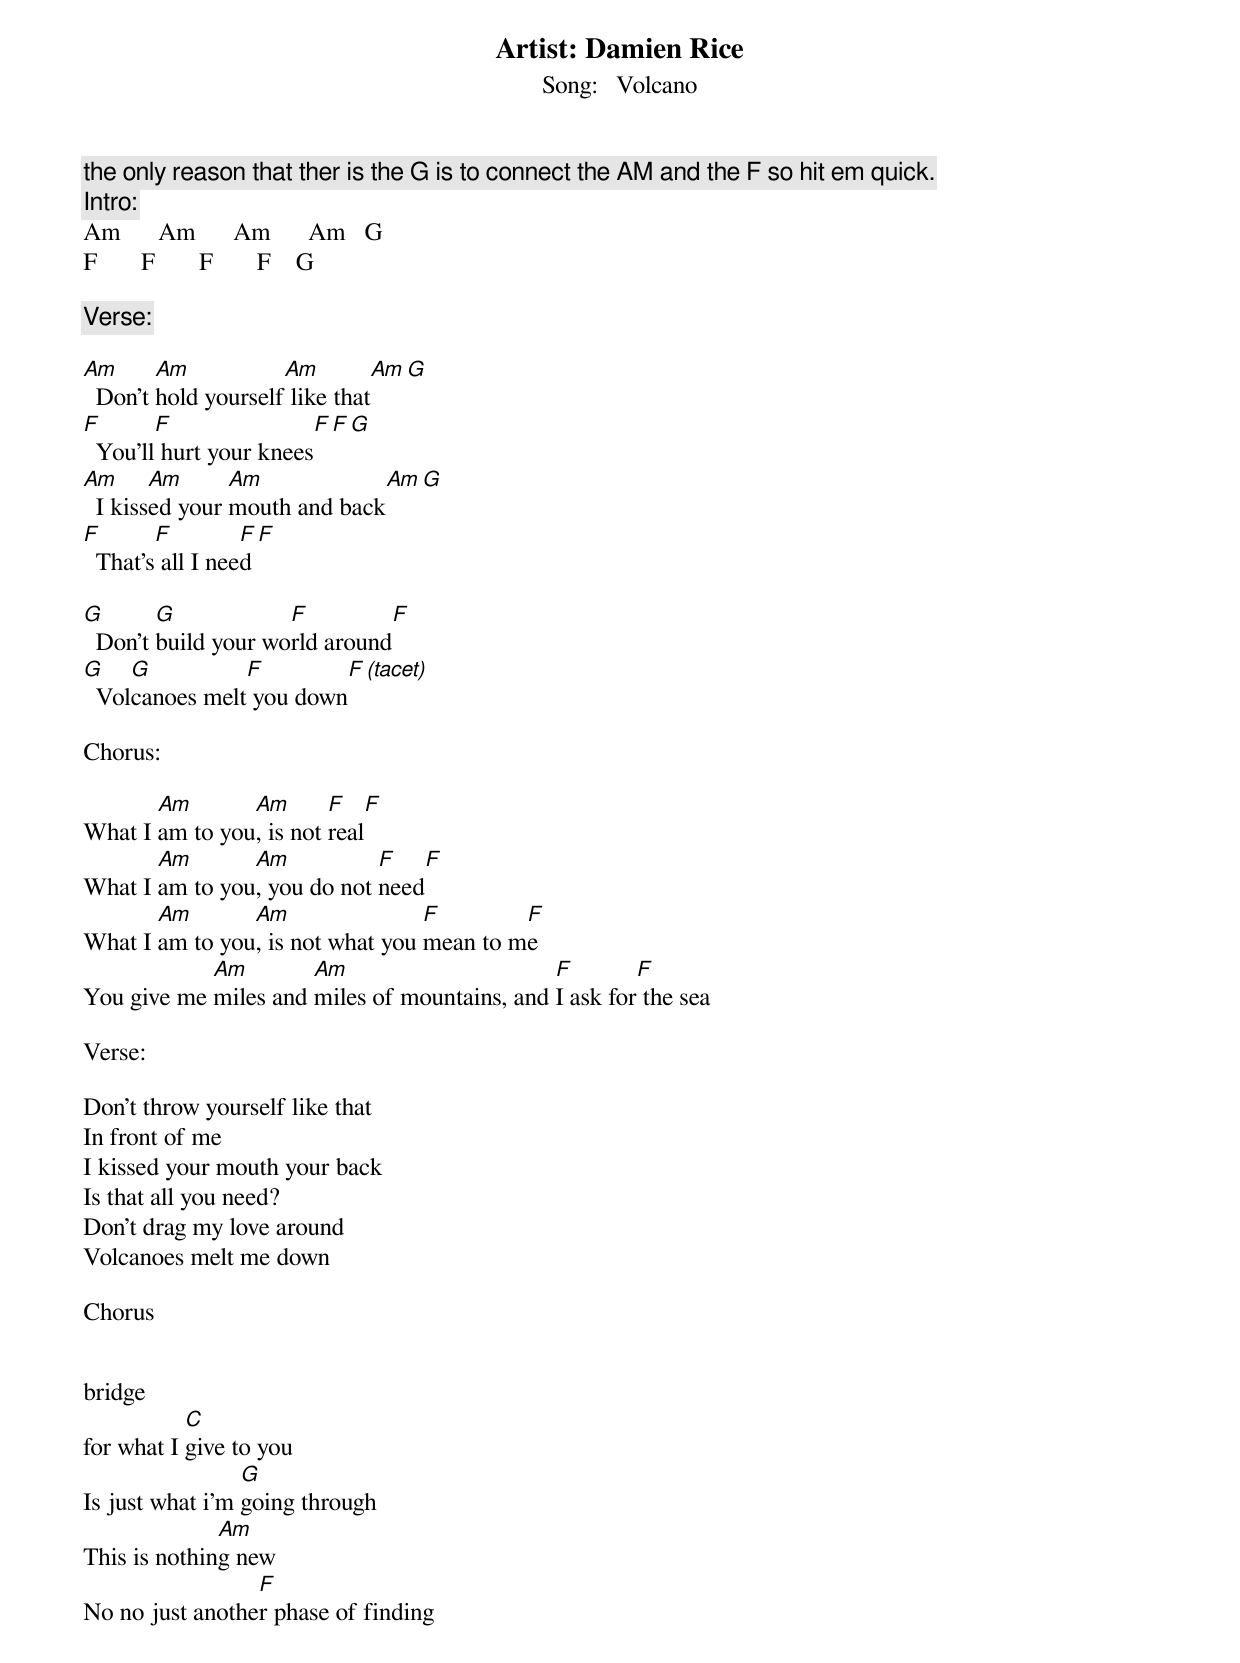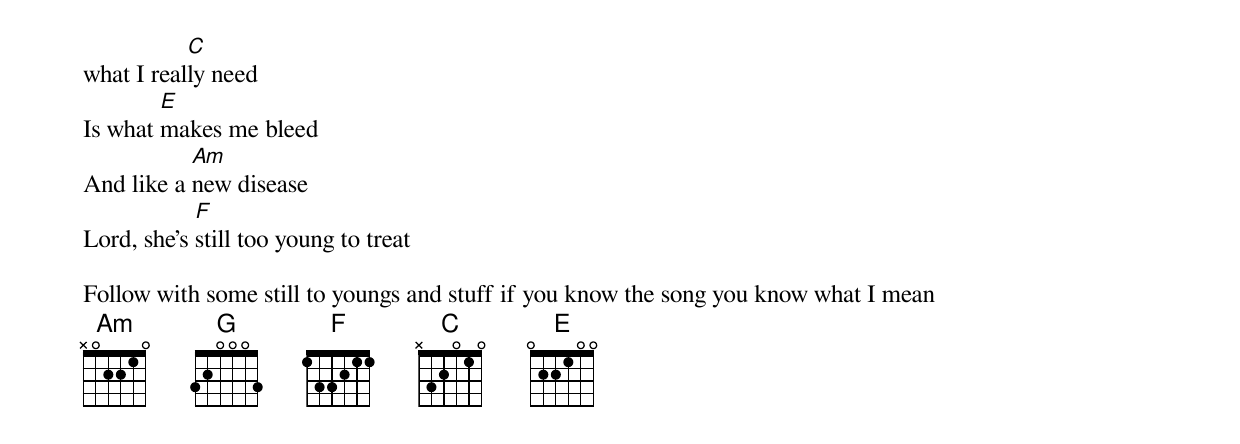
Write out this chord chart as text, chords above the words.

Artist:	Damien Rice
Song:	Volcano
the only reason that ther is the G is to connect the AM and the F so hit em quick.
Intro:
Am	Am	Am	Am   G
F	F	F	F    G

Verse:

Am	Am	     Am	  	Am  G
  Don't hold yourself like that
F	F		F	F   G
  You'll hurt your knees
Am      Am	Am            Am   G
  I kissed your mouth and back
F	F         F      F
  That's all I need

G       G            F          F
  Don't build your world around
G    G          F         F (tacet)
  Volcanoes melt you down

Chorus:

       Am       Am       F     F
What I am to you, is not real
       Am       Am           F     F
What I am to you, you do not need
       Am       Am                F        F
What I am to you, is not what you mean to me
            Am        Am                      F        F
You give me miles and miles of mountains, and I ask for the sea

Verse:

Don't throw yourself like that
In front of me
I kissed your mouth your back
Is that all you need?
Don't drag my love around
Volcanoes melt me down

Chorus


bridge
           C
for what I give to you
                 G
Is just what i'm going through
              Am
This is nothing new
                 F
No no just another phase of finding
           C
what I really need
        E
Is what makes me bleed
           Am
And like a new disease
            F
Lord, she's still too young to treat

Follow with some still to youngs and stuff if you know the song you know what I mean
